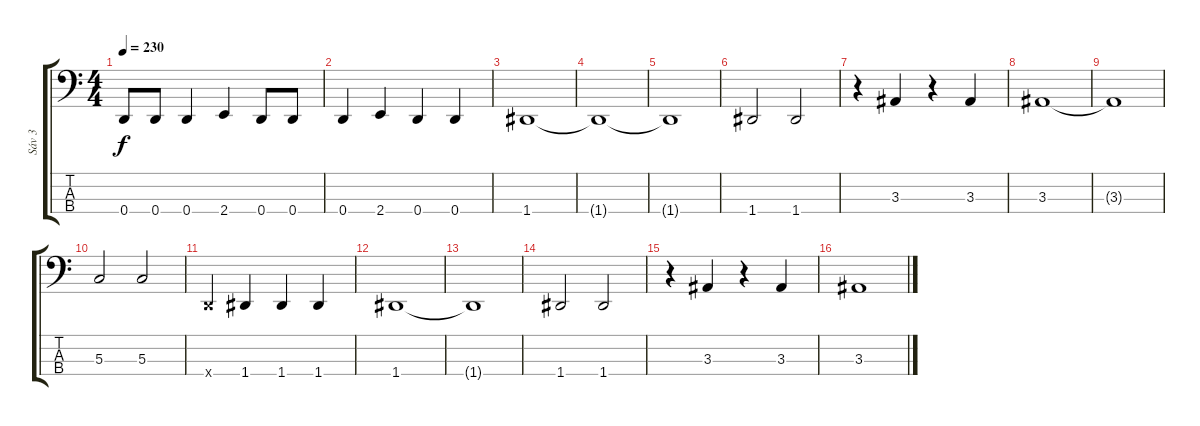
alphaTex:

\track ("Sáv 3" "Sáv 3") {instrument electricbassfinger}
\staff {score tabs}
\tuning (F2 C2 G1 D1) {hide}
\ts (4 4)
\tempo 230
\clef f4
\ks c
0.4.8{dy f} 0.4.8 0.4.4 2.4.4 0.4.8 0.4.8 |
0.4.4 2.4.4 0.4.4 0.4.4 |
1.4.1 |
1.4{t}.1 |
1.4{t}.1 |
1.4.2 1.4.2 |
r.4 3.3.4 r.4 3.3.4 |
3.3.1 |
3.3{t}.1 |
5.3.2 5.3.2 |
0.4{x}.4 1.4.4 1.4.4 1.4.4 |
1.4.1 |
1.4{t}.1 |
1.4.2 1.4.2 |
r.4 3.3.4 r.4 3.3.4 |
3.3.1
